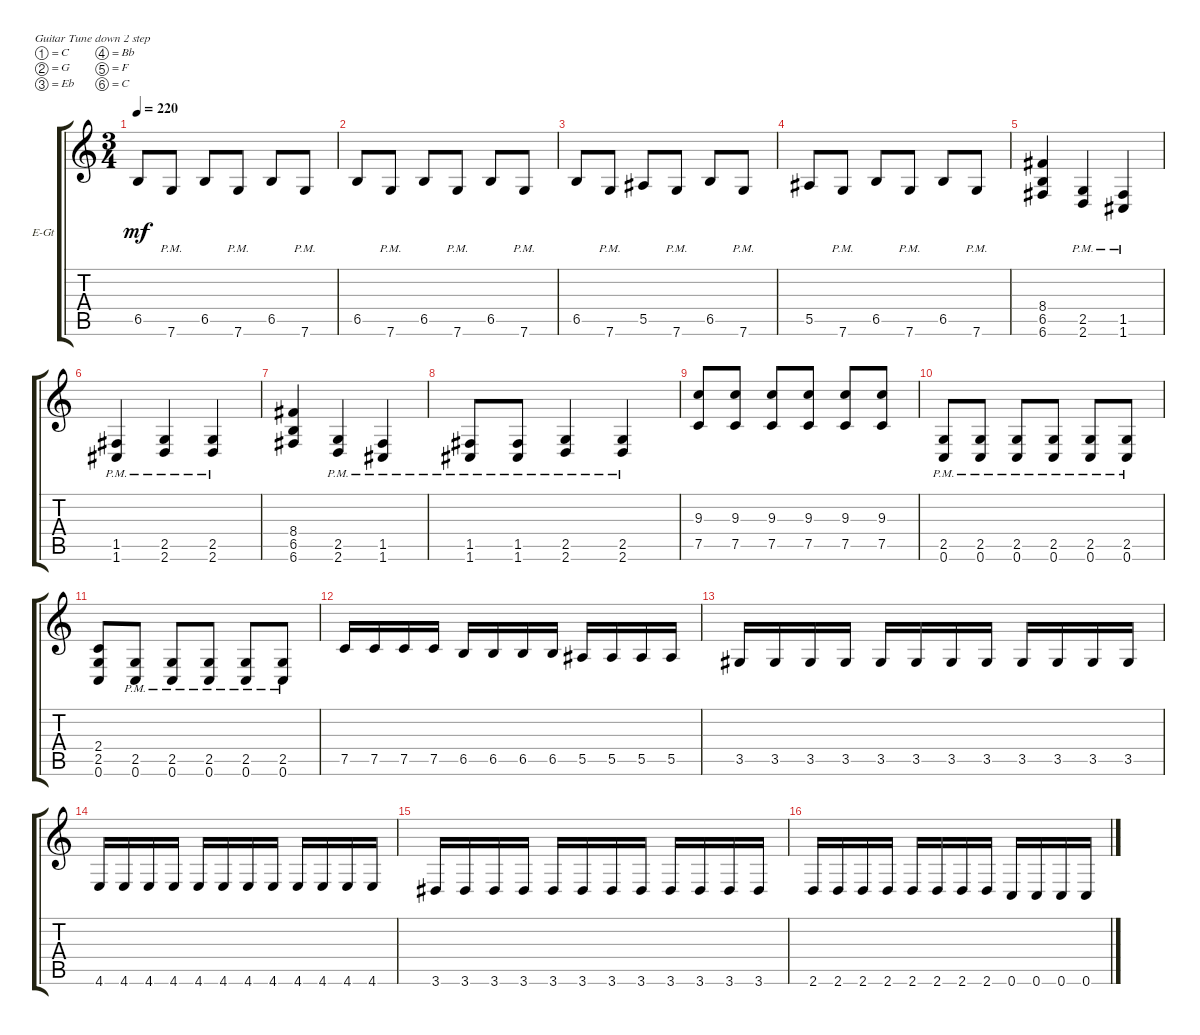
\defaultSystemsLayout 4
\bracketExtendMode groupsimilarinstruments
\firstSystemTrackNameOrientation horizontal
\otherSystemsTrackNameOrientation horizontal
\track ("Eschbach Rhythm" "E-Gt") {instrument overdrivenguitar}
\staff {score tabs}
\tuning (C4 G3 Eb3 Bb2 F2 C2)
\ts (3 4)
\tempo 220
\clef g2
\ks c
6.5.8{dy mf} 7.6{pm}.8 6.5.8 7.6{pm}.8 6.5.8 7.6{pm}.8 |
6.5.8 7.6{pm}.8 6.5.8 7.6{pm}.8 6.5.8 7.6{pm}.8 |
6.5.8 7.6{pm}.8 5.5.8 7.6{pm}.8 6.5.8 7.6{pm}.8 |
5.5.8 7.6{pm}.8 6.5.8 7.6{pm}.8 6.5.8 7.6{pm}.8 |
(6.5 8.4 6.6).4 (2.6{pm} 2.5{pm}).4 (1.6{pm} 1.5{pm}).4 |
(1.6{pm} 1.5{pm}).4 (2.6{pm} 2.5{pm}).4 (2.6{pm} 2.5{pm}).4 |
(6.5 8.4 6.6).4 (2.6{pm} 2.5{pm}).4 (1.6{pm} 1.5{pm}).4 |
(1.6{pm} 1.5{pm}).8 (1.6{pm} 1.5{pm}).8 (2.5{pm} 2.6{pm}).4 (2.5{pm} 2.6{pm}).4 |
(7.5 9.3).8 (7.5 9.3).8 (7.5 9.3).8 (7.5 9.3).8 (7.5 9.3).8 (7.5 9.3).8 |
(0.6{pm} 2.5{pm}).8 (0.6{pm} 2.5{pm}).8 (0.6{pm} 2.5{pm}).8 (0.6{pm} 2.5{pm}).8 (0.6{pm} 2.5{pm}).8 (0.6{pm} 2.5{pm}).8 |
(0.6 2.5 2.4).8 (0.6{pm} 2.5{pm}).8 (0.6{pm} 2.5{pm}).8 (0.6{pm} 2.5{pm}).8 (0.6{pm} 2.5{pm}).8 (0.6{pm} 2.5{pm}).8 |
7.5.16 7.5.16 7.5.16 7.5.16 6.5.16 6.5.16 6.5.16 6.5.16 5.5.16 5.5.16 5.5.16 5.5.16 |
3.5.16 3.5.16 3.5.16 3.5.16 3.5.16 3.5.16 3.5.16 3.5.16 3.5.16 3.5.16 3.5.16 3.5.16 |
4.6.16 4.6.16 4.6.16 4.6.16 4.6.16 4.6.16 4.6.16 4.6.16 4.6.16 4.6.16 4.6.16 4.6.16 |
3.6.16 3.6.16 3.6.16 3.6.16 3.6.16 3.6.16 3.6.16 3.6.16 3.6.16 3.6.16 3.6.16 3.6.16 |
2.6.16 2.6.16 2.6.16 2.6.16 2.6.16 2.6.16 2.6.16 2.6.16 0.6.16 0.6.16 0.6.16 0.6.16
